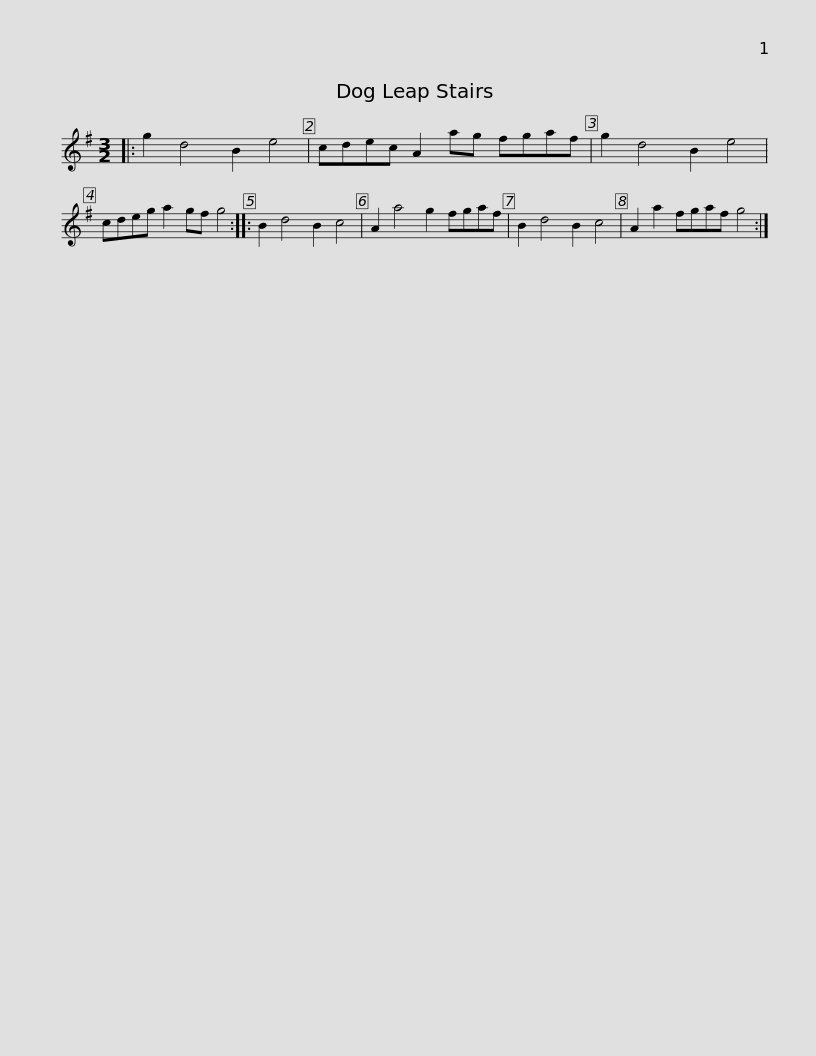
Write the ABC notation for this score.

X:1
L:1/8
M:3/2
I:linebreak $
K:G
V:1 treble
V:1
|: g2 d4 B2 e4 | cdec A2 ag fgaf | g2 d4 B2 e4 | cdeg a2 gf g4 :: B2 d4 B2 c4 |$ %5
 A2 a4 g2 fgaf | B2 d4 B2 c4 | A2 a2 fgaf g4 :| %8
